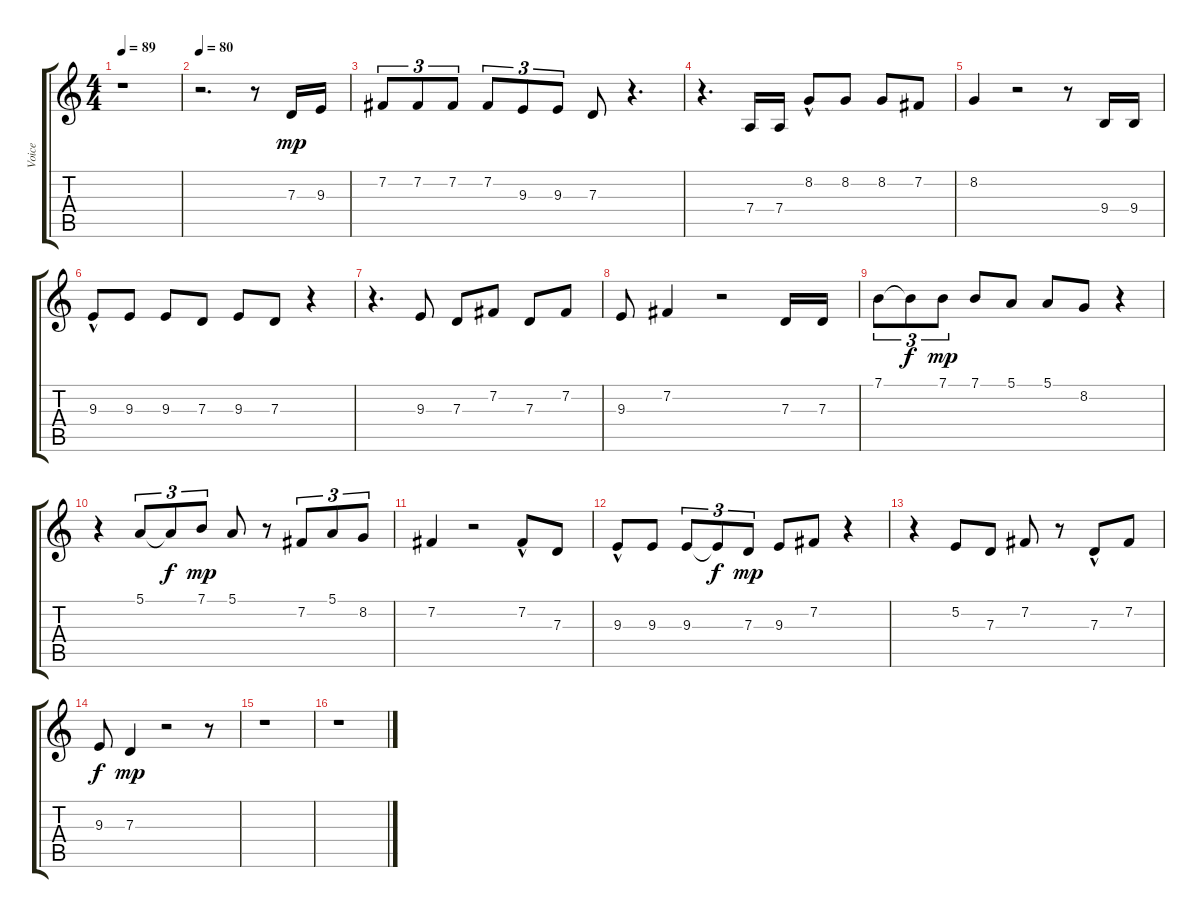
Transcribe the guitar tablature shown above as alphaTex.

\track ("Voice" "Voice") {instrument flute}
\staff {score tabs}
\tuning (E4 B3 G3 D3 A2 E2) {hide}
\ts (4 4)
\tempo 89
\clef g2
\ks c
r.1{dy f} |
\tempo 80
r.2{d} r.8 7.3.16{dy mp} 9.3.16 |
7.2.8{tu (3 2)} 7.2.8{tu (3 2)} 7.2.8{tu (3 2)} 7.2.8{tu (3 2)} 9.3.8{tu (3 2)} 9.3.8{tu (3 2)} 7.3.8 r.4{d} |
r.4{d} 7.4.16 7.4.16 8.2{hac}.8 8.2.8 8.2.8 7.2.8 |
8.2.4 r.2 r.8 9.4.16 9.4.16 |
9.3{hac}.8 9.3.8 9.3.8 7.3.8 9.3.8 7.3.8 r.4 |
r.4{d} 9.3.8 7.3.8 7.2.8 7.3.8 7.2.8 |
9.3.8 7.2.4 r.2 7.3.16 7.3.16 |
7.1.8{tu (3 2)} 7.1{t}.8{tu (3 2) dy f} 7.1.8{tu (3 2) dy mp} 7.1.8 5.1.8 5.1.8 8.2.8 r.4 |
r.4 5.1.8{tu (3 2)} 5.1{t}.8{tu (3 2) dy f} 7.1.8{tu (3 2) dy mp} 5.1.8 r.8 7.2.8{tu (3 2)} 5.1.8{tu (3 2)} 8.2.8{tu (3 2)} |
7.2.4 r.2 7.2{hac}.8 7.3.8 |
9.3{hac}.8 9.3.8 9.3.8{tu (3 2)} 9.3{t}.8{tu (3 2) dy f} 7.3.8{tu (3 2) dy mp} 9.3.8 7.2.8 r.4 |
r.4 5.2.8 7.3.8 7.2.8 r.8 7.3{hac}.8 7.2.8 |
9.3.8{dy f} 7.3.4{dy mp} r.2 r.8 |
r.1 |
r.1
